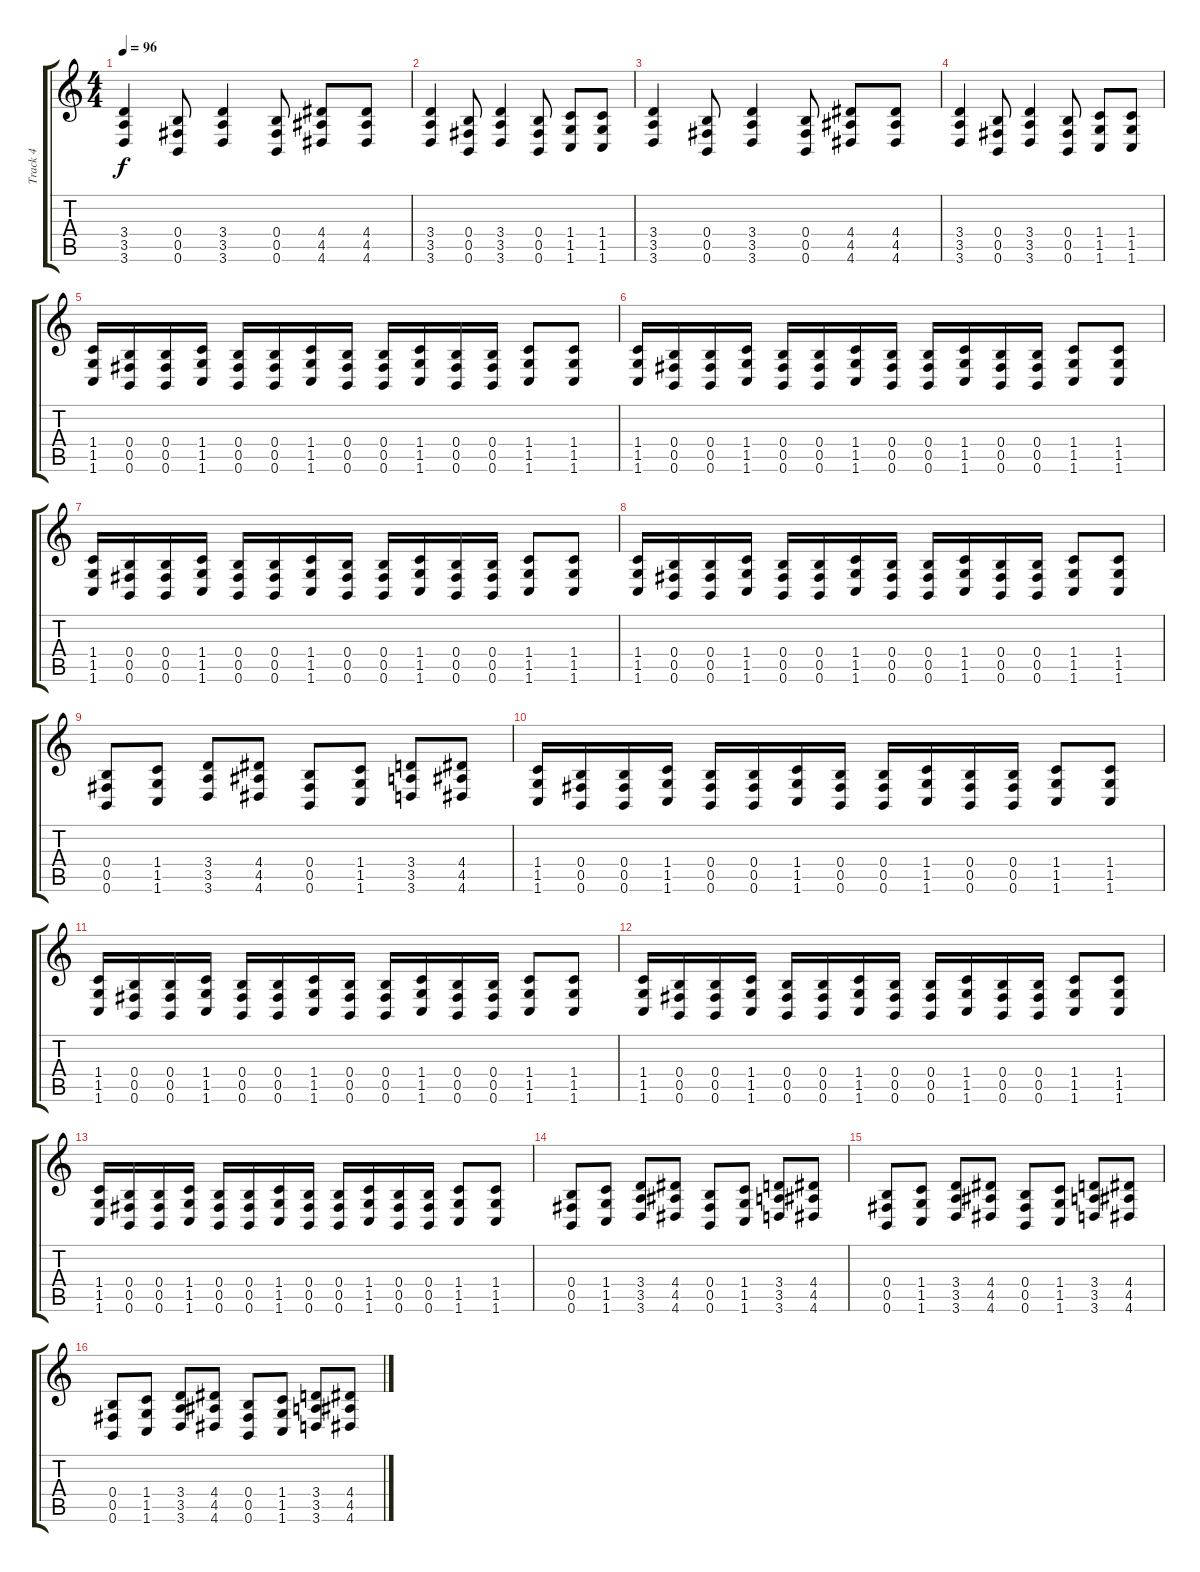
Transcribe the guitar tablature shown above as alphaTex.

\track ("Track 4" "Track 4") {instrument distortionguitar}
\staff {score tabs}
\tuning (Db4 Ab3 E3 B2 Gb2 B1) {hide}
\ts (4 4)
\tempo 96
\clef g2
\ks c
(3.4 3.5 3.6).4{dy f} (0.4 0.5 0.6).8 (3.4 3.5 3.6).4 (0.4 0.5 0.6).8 (4.4 4.5 4.6).8 (4.4 4.5 4.6).8 |
(3.4 3.5 3.6).4 (0.4 0.5 0.6).8 (3.4 3.5 3.6).4 (0.4 0.5 0.6).8 (1.4 1.5 1.6).8 (1.4 1.5 1.6).8 |
(3.4 3.5 3.6).4 (0.4 0.5 0.6).8 (3.4 3.5 3.6).4 (0.4 0.5 0.6).8 (4.4 4.5 4.6).8 (4.4 4.5 4.6).8 |
(3.4 3.5 3.6).4 (0.4 0.5 0.6).8 (3.4 3.5 3.6).4 (0.4 0.5 0.6).8 (1.4 1.5 1.6).8 (1.4 1.5 1.6).8 |
(1.4 1.5 1.6).16 (0.4 0.5 0.6).16 (0.4 0.5 0.6).16 (1.4 1.5 1.6).16 (0.4 0.5 0.6).16 (0.4 0.5 0.6).16 (1.4 1.5 1.6).16 (0.4 0.5 0.6).16 (0.4 0.5 0.6).16 (1.4 1.5 1.6).16 (0.4 0.5 0.6).16 (0.4 0.5 0.6).16 (1.4 1.5 1.6).8 (1.4 1.5 1.6).8 |
(1.4 1.5 1.6).16 (0.4 0.5 0.6).16 (0.4 0.5 0.6).16 (1.4 1.5 1.6).16 (0.4 0.5 0.6).16 (0.4 0.5 0.6).16 (1.4 1.5 1.6).16 (0.4 0.5 0.6).16 (0.4 0.5 0.6).16 (1.4 1.5 1.6).16 (0.4 0.5 0.6).16 (0.4 0.5 0.6).16 (1.4 1.5 1.6).8 (1.4 1.5 1.6).8 |
(1.4 1.5 1.6).16 (0.4 0.5 0.6).16 (0.4 0.5 0.6).16 (1.4 1.5 1.6).16 (0.4 0.5 0.6).16 (0.4 0.5 0.6).16 (1.4 1.5 1.6).16 (0.4 0.5 0.6).16 (0.4 0.5 0.6).16 (1.4 1.5 1.6).16 (0.4 0.5 0.6).16 (0.4 0.5 0.6).16 (1.4 1.5 1.6).8 (1.4 1.5 1.6).8 |
(1.4 1.5 1.6).16 (0.4 0.5 0.6).16 (0.4 0.5 0.6).16 (1.4 1.5 1.6).16 (0.4 0.5 0.6).16 (0.4 0.5 0.6).16 (1.4 1.5 1.6).16 (0.4 0.5 0.6).16 (0.4 0.5 0.6).16 (1.4 1.5 1.6).16 (0.4 0.5 0.6).16 (0.4 0.5 0.6).16 (1.4 1.5 1.6).8 (1.4 1.5 1.6).8 |
(0.4 0.5 0.6).8 (1.4 1.5 1.6).8 (3.4 3.5 3.6).8 (4.4 4.5 4.6).8 (0.4 0.5 0.6).8 (1.4 1.5 1.6).8 (3.4 3.5 3.6).8 (4.4 4.5 4.6).8 |
(1.4 1.5 1.6).16 (0.4 0.5 0.6).16 (0.4 0.5 0.6).16 (1.4 1.5 1.6).16 (0.4 0.5 0.6).16 (0.4 0.5 0.6).16 (1.4 1.5 1.6).16 (0.4 0.5 0.6).16 (0.4 0.5 0.6).16 (1.4 1.5 1.6).16 (0.4 0.5 0.6).16 (0.4 0.5 0.6).16 (1.4 1.5 1.6).8 (1.4 1.5 1.6).8 |
(1.4 1.5 1.6).16 (0.4 0.5 0.6).16 (0.4 0.5 0.6).16 (1.4 1.5 1.6).16 (0.4 0.5 0.6).16 (0.4 0.5 0.6).16 (1.4 1.5 1.6).16 (0.4 0.5 0.6).16 (0.4 0.5 0.6).16 (1.4 1.5 1.6).16 (0.4 0.5 0.6).16 (0.4 0.5 0.6).16 (1.4 1.5 1.6).8 (1.4 1.5 1.6).8 |
(1.4 1.5 1.6).16 (0.4 0.5 0.6).16 (0.4 0.5 0.6).16 (1.4 1.5 1.6).16 (0.4 0.5 0.6).16 (0.4 0.5 0.6).16 (1.4 1.5 1.6).16 (0.4 0.5 0.6).16 (0.4 0.5 0.6).16 (1.4 1.5 1.6).16 (0.4 0.5 0.6).16 (0.4 0.5 0.6).16 (1.4 1.5 1.6).8 (1.4 1.5 1.6).8 |
(1.4 1.5 1.6).16 (0.4 0.5 0.6).16 (0.4 0.5 0.6).16 (1.4 1.5 1.6).16 (0.4 0.5 0.6).16 (0.4 0.5 0.6).16 (1.4 1.5 1.6).16 (0.4 0.5 0.6).16 (0.4 0.5 0.6).16 (1.4 1.5 1.6).16 (0.4 0.5 0.6).16 (0.4 0.5 0.6).16 (1.4 1.5 1.6).8 (1.4 1.5 1.6).8 |
(0.4 0.5 0.6).8 (1.4 1.5 1.6).8 (3.4 3.5 3.6).8 (4.4 4.5 4.6).8 (0.4 0.5 0.6).8 (1.4 1.5 1.6).8 (3.4 3.5 3.6).8 (4.4 4.5 4.6).8 |
(0.4 0.5 0.6).8 (1.4 1.5 1.6).8 (3.4 3.5 3.6).8 (4.4 4.5 4.6).8 (0.4 0.5 0.6).8 (1.4 1.5 1.6).8 (3.4 3.5 3.6).8 (4.4 4.5 4.6).8 |
(0.4 0.5 0.6).8 (1.4 1.5 1.6).8 (3.4 3.5 3.6).8 (4.4 4.5 4.6).8 (0.4 0.5 0.6).8 (1.4 1.5 1.6).8 (3.4 3.5 3.6).8 (4.4 4.5 4.6).8
